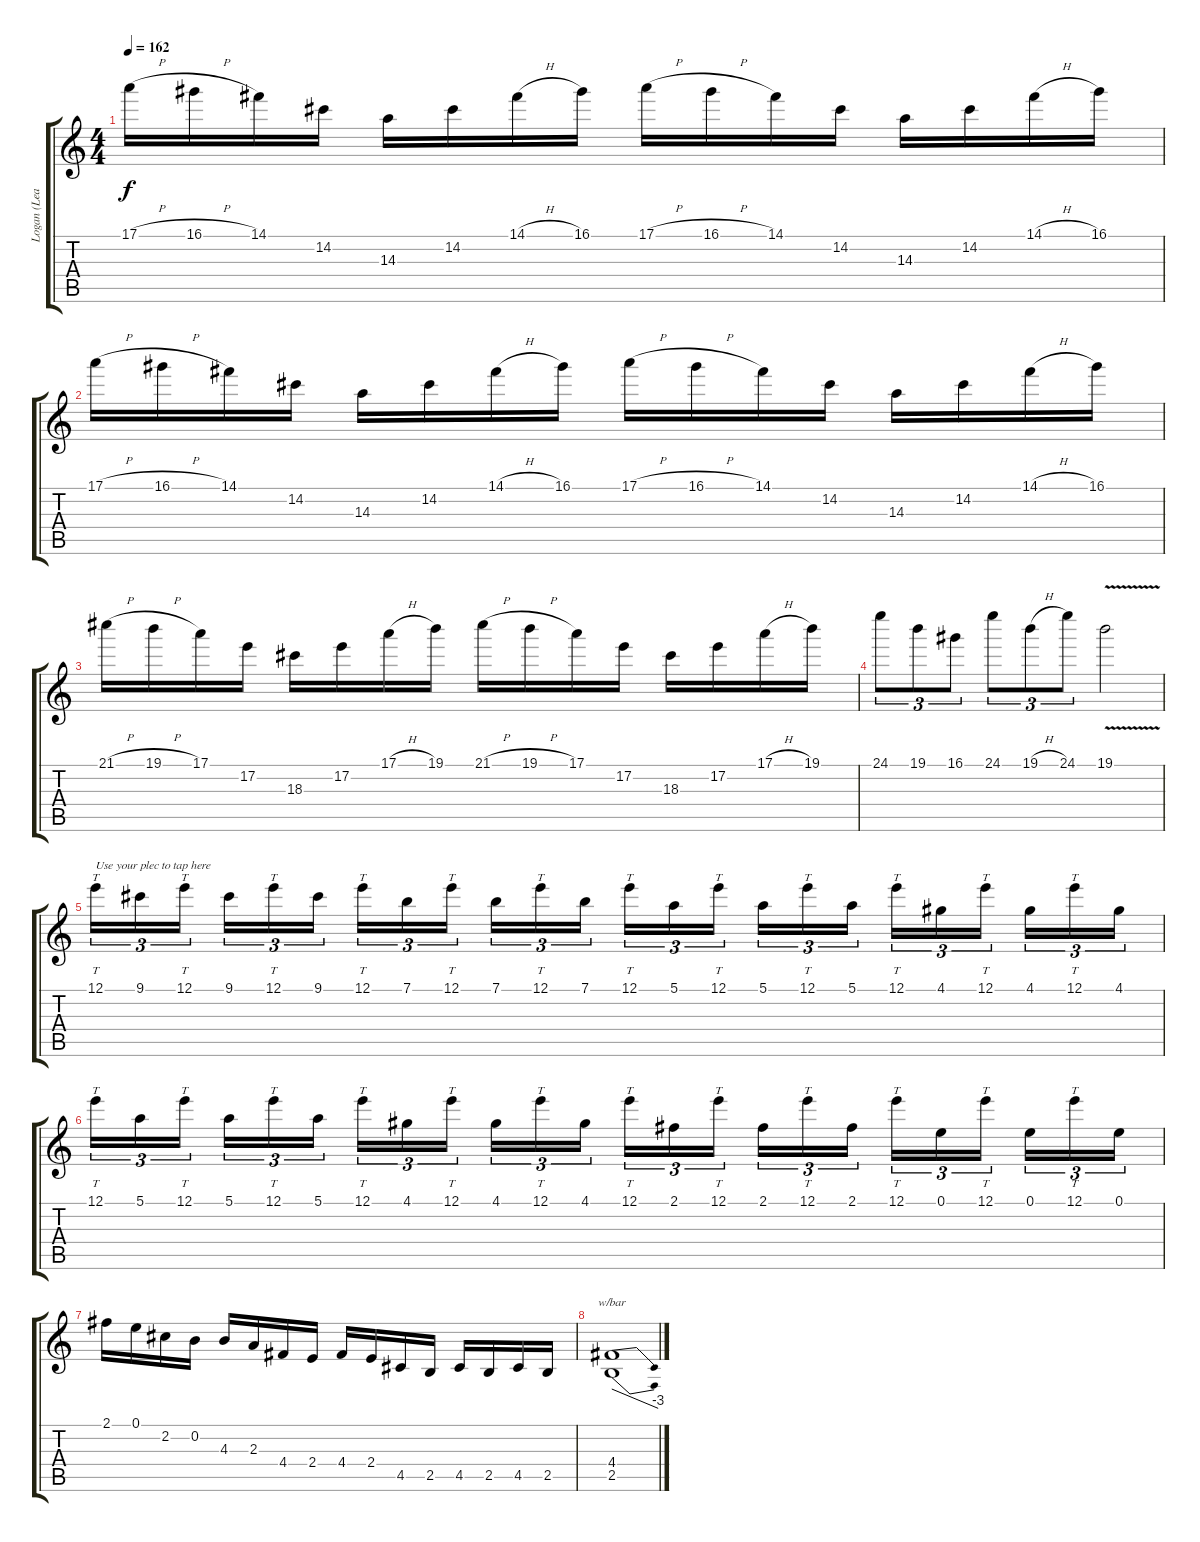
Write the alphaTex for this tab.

\track ("Logan (Lead)" "Logan (Lea") {instrument distortionguitar}
\staff {score tabs}
\tuning (E4 B3 G3 D3 A2 E2) {hide}
\ts (4 4)
\tempo 162
\clef g2
\ks c
17.1{h}.16{dy f} 16.1{h}.16 14.1.16 14.2.16 14.3.16 14.2.16 14.1{h}.16 16.1.16 17.1{h}.16 16.1{h}.16 14.1.16 14.2.16 14.3.16 14.2.16 14.1{h}.16 16.1.16 |
17.1{h}.16 16.1{h}.16 14.1.16 14.2.16 14.3.16 14.2.16 14.1{h}.16 16.1.16 17.1{h}.16 16.1{h}.16 14.1.16 14.2.16 14.3.16 14.2.16 14.1{h}.16 16.1.16 |
21.1{h}.16 19.1{h}.16 17.1.16 17.2.16 18.3.16 17.2.16 17.1{h}.16 19.1.16 21.1{h}.16 19.1{h}.16 17.1.16 17.2.16 18.3.16 17.2.16 17.1{h}.16 19.1.16 |
24.1.8{tu (3 2)} 19.1.8{tu (3 2)} 16.1.8{tu (3 2)} 24.1.8{tu (3 2)} 19.1{h}.8{tu (3 2)} 24.1.8{tu (3 2)} 19.1{v}.2 |
12.1.16{tt tu (3 2) txt "Use your plec to tap here"} 9.1.16{tu (3 2)} 12.1.16{tt tu (3 2)} 9.1.16{tu (3 2)} 12.1.16{tt tu (3 2)} 9.1.16{tu (3 2)} 12.1.16{tt tu (3 2)} 7.1.16{tu (3 2)} 12.1.16{tt tu (3 2)} 7.1.16{tu (3 2)} 12.1.16{tt tu (3 2)} 7.1.16{tu (3 2)} 12.1.16{tt tu (3 2)} 5.1.16{tu (3 2)} 12.1.16{tt tu (3 2)} 5.1.16{tu (3 2)} 12.1.16{tt tu (3 2)} 5.1.16{tu (3 2)} 12.1.16{tt tu (3 2)} 4.1.16{tu (3 2)} 12.1.16{tt tu (3 2)} 4.1.16{tu (3 2)} 12.1.16{tt tu (3 2)} 4.1.16{tu (3 2)} |
12.1.16{tt tu (3 2)} 5.1.16{tu (3 2)} 12.1.16{tt tu (3 2)} 5.1.16{tu (3 2)} 12.1.16{tt tu (3 2)} 5.1.16{tu (3 2)} 12.1.16{tt tu (3 2)} 4.1.16{tu (3 2)} 12.1.16{tt tu (3 2)} 4.1.16{tu (3 2)} 12.1.16{tt tu (3 2)} 4.1.16{tu (3 2)} 12.1.16{tt tu (3 2)} 2.1.16{tu (3 2)} 12.1.16{tt tu (3 2)} 2.1.16{tu (3 2)} 12.1.16{tt tu (3 2)} 2.1.16{tu (3 2)} 12.1.16{tt tu (3 2)} 0.1.16{tu (3 2)} 12.1.16{tt tu (3 2)} 0.1.16{tu (3 2)} 12.1.16{tt tu (3 2)} 0.1.16{tu (3 2)} |
2.1.16 0.1.16 2.2.16 0.2.16 4.3.16 2.3.16 4.4.16 2.4.16 4.4.16 2.4.16 4.5.16 2.5.16 4.5.16 2.5.16 4.5.16 2.5.16 |
(4.4 2.5).1{tbe (dive default 0 0 60 -12)}
